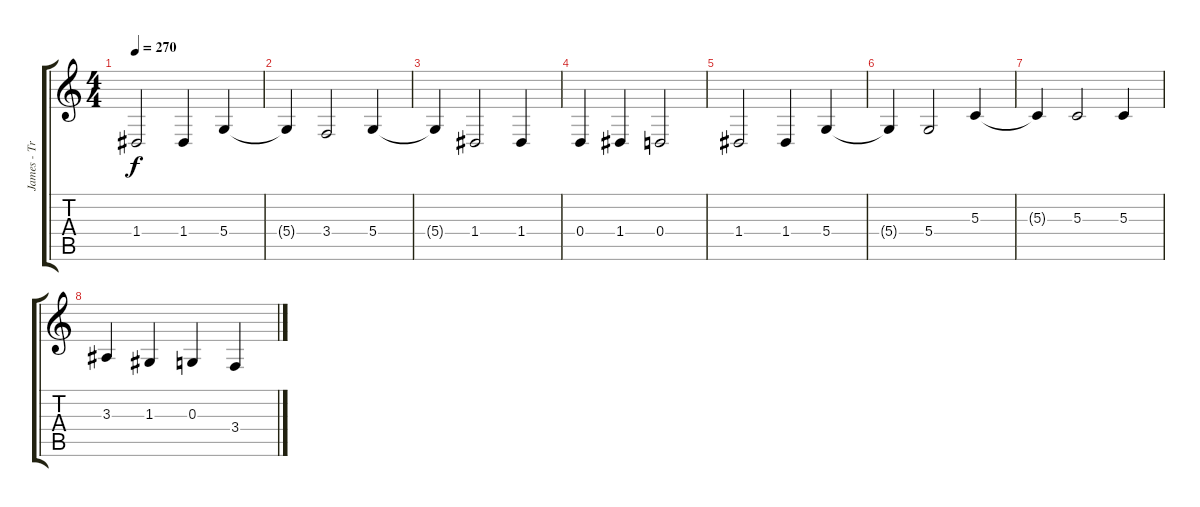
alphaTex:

\track ("James - Trombone" "James - Tr") {instrument trombone}
\staff {score tabs}
\tuning (E4 B3 G3 D3 A2 E2) {hide}
\ts (4 4)
\tempo 270
\clef g2
\ks c
1.4.2{dy f} 1.4.4 5.4.4 |
5.4{t}.4 3.4.2 5.4.4 |
5.4{t}.4 1.4.2 1.4.4 |
0.4.4 1.4.4 0.4.2 |
1.4.2 1.4.4 5.4.4 |
5.4{t}.4 5.4.2 5.3.4 |
5.3{t}.4 5.3.2 5.3.4 |
3.3.4 1.3.4 0.3.4 3.4.4
